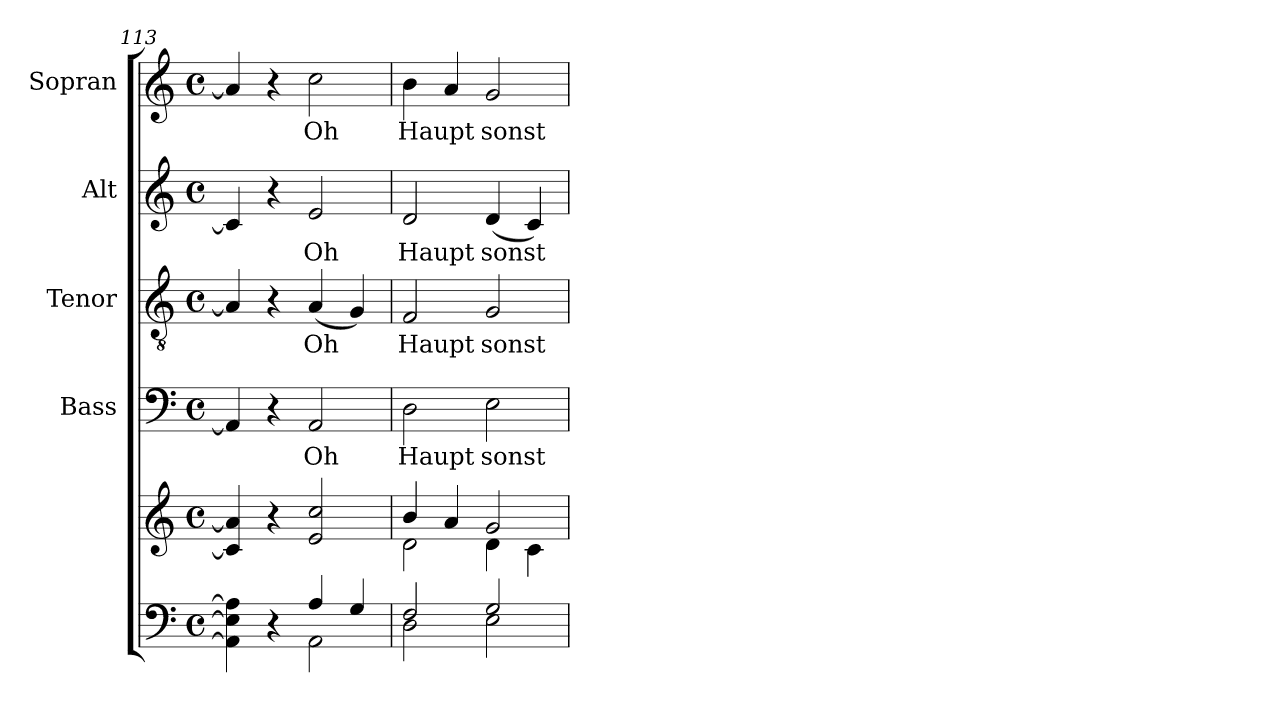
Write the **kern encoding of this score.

**kern	**kern	**kern	**text	**kern	**text	**kern	**text	**kern	**text
*part5	*part5	*part4	*part4	*part3	*part3	*part2	*part2	*part1	*part1
*staff6	*staff5	*staff4	*staff4	*staff3	*staff3	*staff2	*staff2	*staff1	*staff1
*	*	*I"Bass	*	*I"Tenor	*	*I"Alt	*	*I"Sopran	*
*	*	*I'B.	*	*I'T.	*	*I'A.	*	*I'S.	*
*clefF4	*clefG2	*clefF4	*	*clefGv2	*	*clefG2	*	*clefG2	*
*k[]	*k[]	*k[]	*	*k[]	*	*k[]	*	*k[]	*
*C:	*C:	*C:	*	*C:	*	*C:	*	*C:	*
*M4/4	*M4/4	*M4/4	*	*M4/4	*	*M4/4	*	*M4/4	*
*met(c)	*met(c)	*met(c)	*	*met(c)	*	*met(c)	*	*met(c)	*
=113	=113	=113	=113	=113	=113	=113	=113	=113	=113
*^	*	*	*	*	*	*	*	*	*
4AA\] 4E\] 4A\]	2ryy	4c/] 4a/]	4AA/]	.	4A/]	.	4c/]	.	4a/]	.
4r	.	4r	4r	.	4r	.	4r	.	4r	.
!	!	!	!	!LO:LY:b	!	!LO:LY:b	!	!LO:LY:b	!	!LO:LY:b
4A/	2AA\	2e/ 2cc/	2AA/	Oh	(<4A/	Oh	2e/	Oh	2cc\	Oh
4G/	.	.	.	.	4G/)	.	.	.	.	.
!!LO:PB:g=z
=114	=114	=114	=114	=114	=114	=114	=114	=114	=114	=114
*	*	*^	*	*	*	*	*	*	*	*
!	!	!	!	!	!LO:LY:b	!	!LO:LY:b	!	!LO:LY:b	!	!LO:LY:b
2F/	2D\	4b/	2d\	2D\	Haupt	2F/	Haupt	2d/	Haupt	4b\	Haupt
.	.	4a/	.	.	.	.	.	.	.	4a/	.
!	!	!	!	!	!LO:LY:b	!	!LO:LY:b	!	!LO:LY:b	!	!LO:LY:b
2G/	2E\	2g/	4d\	2E\	sonst	2G/	sonst	(<4d/	sonst	2g/	sonst
.	.	.	4c\	.	.	.	.	4c/)	.	.	.
*v	*v	*	*	*	*	*	*	*	*	*	*
*	*v	*v	*	*	*	*	*	*	*	*
=	=	=	=	=	=	=	=	=	=
*-	*-	*-	*-	*-	*-	*-	*-	*-	*-
